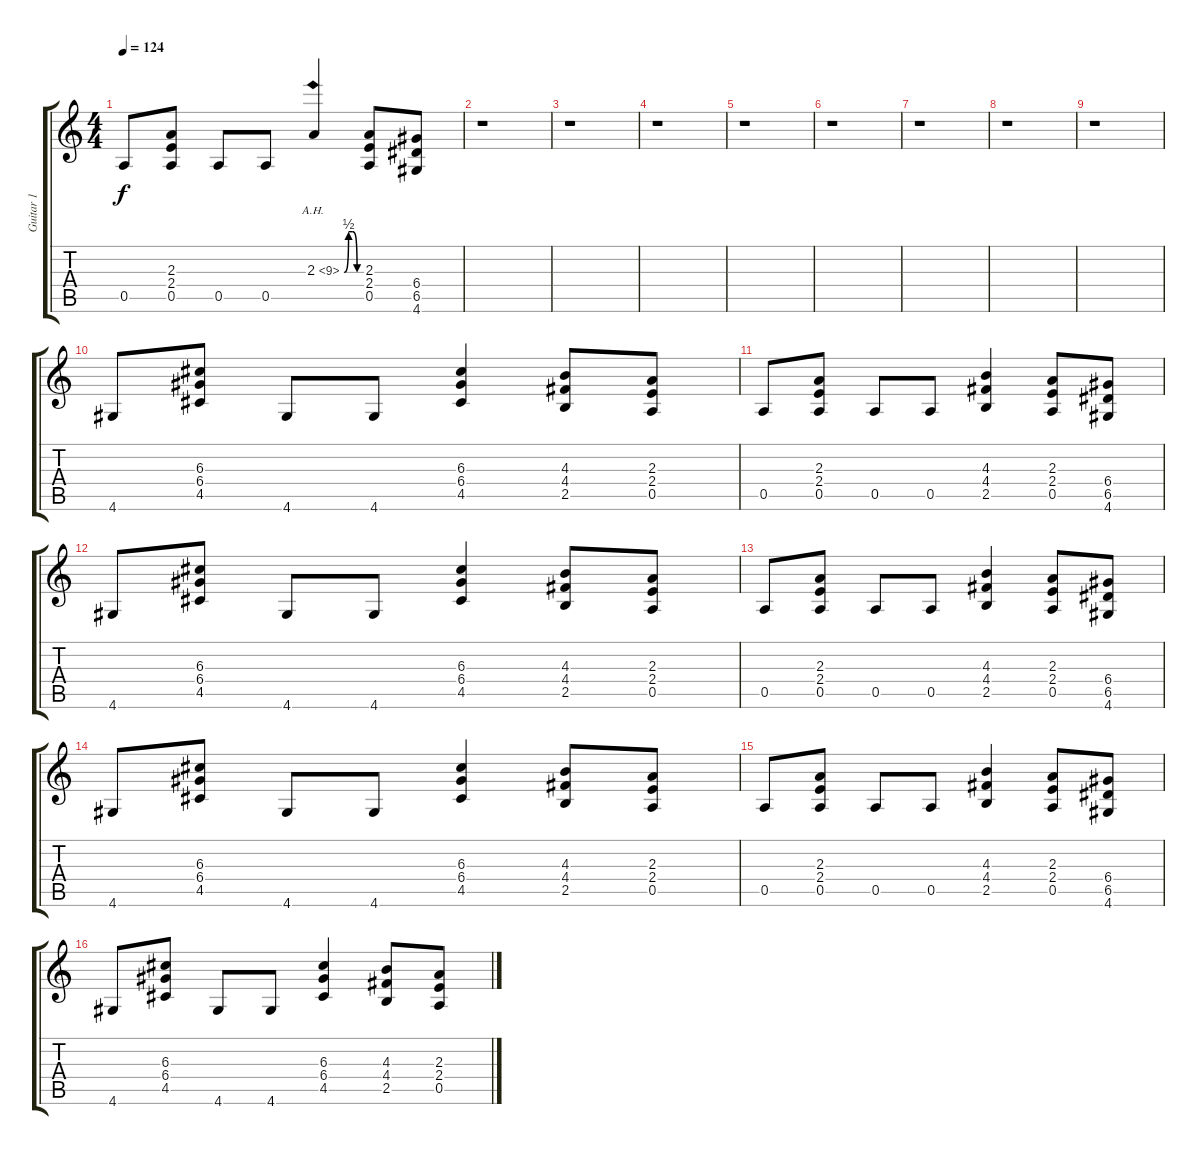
\track ("Guitar 1" "Guitar 1") {instrument distortionguitar}
\staff {score tabs}
\tuning (E4 B3 G3 D3 A2 E2) {hide}
\ts (4 4)
\tempo 124
\clef g2
\ks c
0.5.8{dy f} (2.3 2.4 0.5).8 0.5.8 0.5.8 2.3{be (custom 0 0 15 2 30 2 45 0 60 0) ah 7}.4 (2.3 2.4 0.5).8 (6.4 6.5 4.6).8 |
r.1 |
r.1 |
r.1 |
r.1 |
r.1 |
r.1 |
r.1 |
r.1 |
4.6.8 (6.3 6.4 4.5).8 4.6.8 4.6.8 (6.3 6.4 4.5).4 (4.3 4.4 2.5).8 (2.3 2.4 0.5).8 |
0.5.8 (2.3 2.4 0.5).8 0.5.8 0.5.8 (4.3 4.4 2.5).4 (2.3 2.4 0.5).8 (6.4 6.5 4.6).8 |
4.6.8 (6.3 6.4 4.5).8 4.6.8 4.6.8 (6.3 6.4 4.5).4 (4.3 4.4 2.5).8 (2.3 2.4 0.5).8 |
0.5.8 (2.3 2.4 0.5).8 0.5.8 0.5.8 (4.3 4.4 2.5).4 (2.3 2.4 0.5).8 (6.4 6.5 4.6).8 |
4.6.8 (6.3 6.4 4.5).8 4.6.8 4.6.8 (6.3 6.4 4.5).4 (4.3 4.4 2.5).8 (2.3 2.4 0.5).8 |
0.5.8 (2.3 2.4 0.5).8 0.5.8 0.5.8 (4.3 4.4 2.5).4 (2.3 2.4 0.5).8 (6.4 6.5 4.6).8 |
4.6.8 (6.3 6.4 4.5).8 4.6.8 4.6.8 (6.3 6.4 4.5).4 (4.3 4.4 2.5).8 (2.3 2.4 0.5).8
